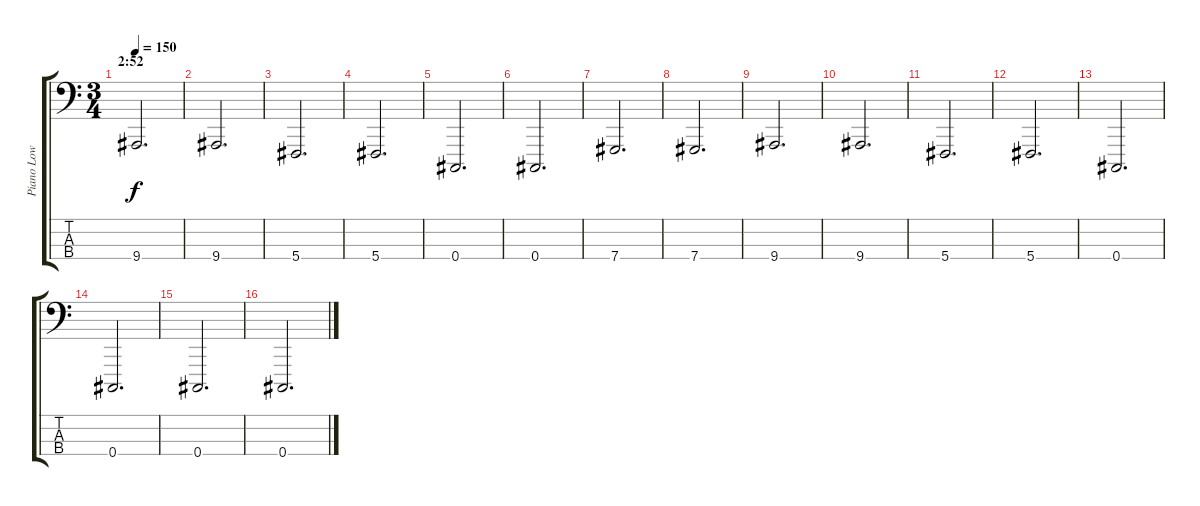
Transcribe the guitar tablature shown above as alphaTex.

\track ("Piano Low" "Piano Low") {instrument acousticgrandpiano}
\staff {score tabs}
\tuning (Gb2 Db2 Ab1 Db1) {hide}
\ts (3 4)
\section ("" "2:52")
\tempo 150
\clef f4
\ks c
9.4.2{d dy f} |
9.4.2{d} |
5.4.2{d} |
5.4.2{d} |
0.4.2{d} |
0.4.2{d} |
7.4.2{d} |
7.4.2{d} |
9.4.2{d} |
9.4.2{d} |
5.4.2{d} |
5.4.2{d} |
0.4.2{d} |
0.4.2{d} |
0.4.2{d} |
0.4.2{d}
